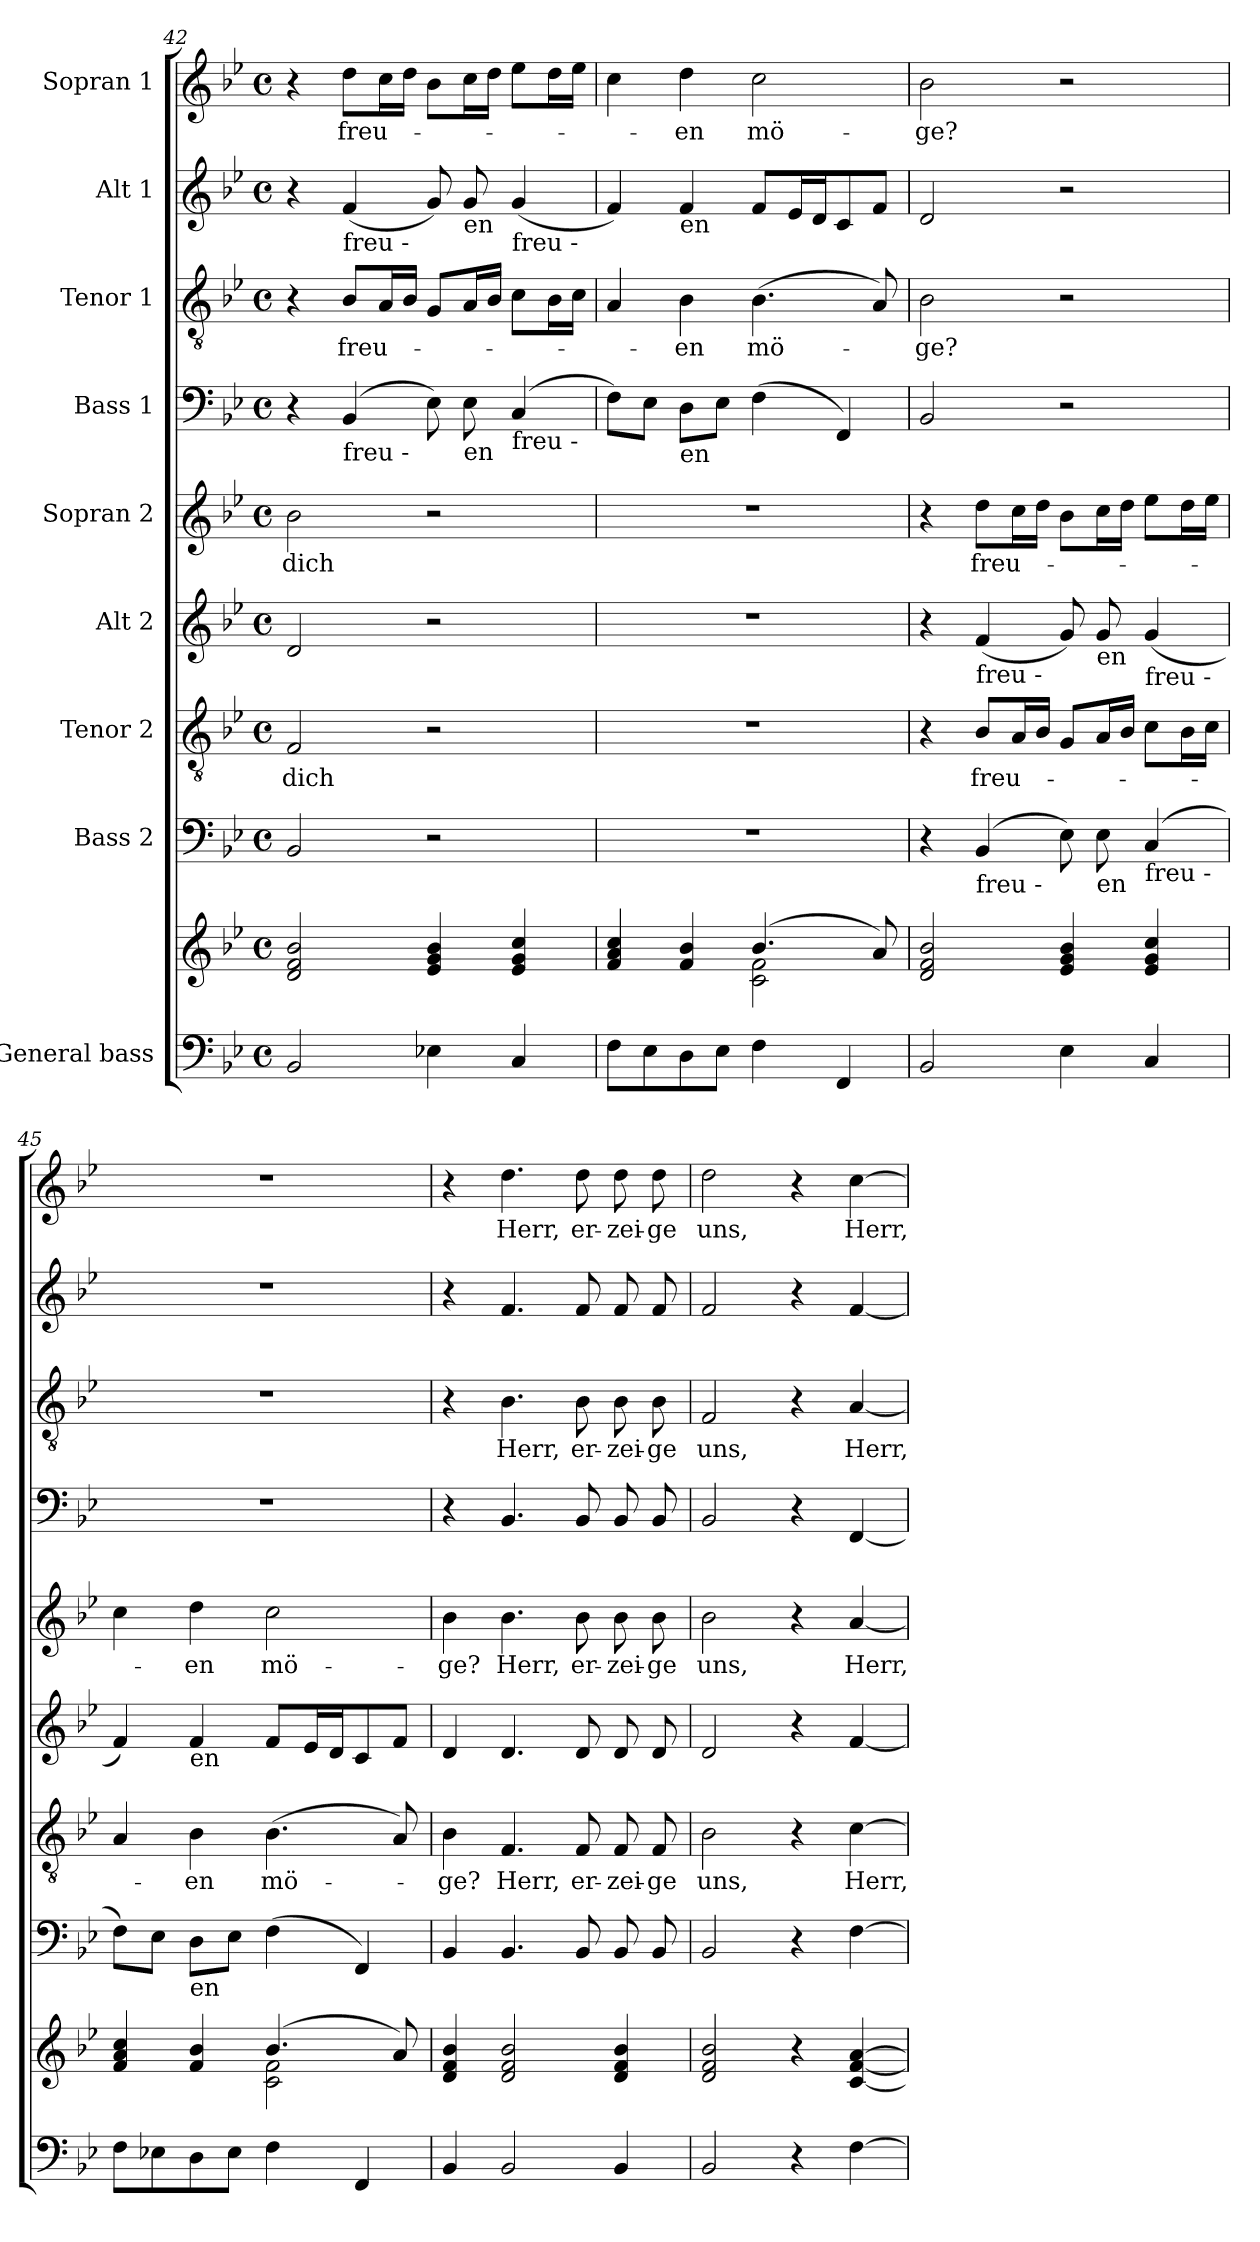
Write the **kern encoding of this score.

**kern	**kern	**kern	**kern	**text	**kern	**kern	**text	**kern	**kern	**text	**kern	**kern	**text
*part9	*part9	*part8	*part7	*part7	*part6	*part5	*part5	*part4	*part3	*part3	*part2	*part1	*part1
*staff10	*staff9	*staff8	*staff7	*staff7	*staff6	*staff5	*staff5	*staff4	*staff3	*staff3	*staff2	*staff1	*staff1
*I"General bass	*	*I"Bass 2	*I"Tenor 2	*	*I"Alt 2	*I"Sopran 2	*	*I"Bass 1	*I"Tenor 1	*	*I"Alt 1	*I"Sopran 1	*
*clefF4	*clefG2	*clefF4	*clefGv2	*	*clefG2	*clefG2	*	*clefF4	*clefGv2	*	*clefG2	*clefG2	*
*k[b-e-]	*k[b-e-]	*k[b-e-]	*k[b-e-]	*	*k[b-e-]	*k[b-e-]	*	*k[b-e-]	*k[b-e-]	*	*k[b-e-]	*k[b-e-]	*
*M4/4	*M4/4	*M4/4	*M4/4	*	*M4/4	*M4/4	*	*M4/4	*M4/4	*	*M4/4	*M4/4	*
*met(c)	*met(c)	*met(c)	*met(c)	*	*met(c)	*met(c)	*	*met(c)	*met(c)	*	*met(c)	*met(c)	*
=42	=42	=42	=42	=42	=42	=42	=42	=42	=42	=42	=42	=42	=42
2BB-/	2d/ 2f/ 2b-/	2BB-/	2F/	dich	2d/	2b-\	dich	4r	4r	.	4r	4r	.
!	!	!	!	!	!	!	!	!	!	!	!LO:TX:b:t=freu       -	!	!
!	!	!	!	!	!	!	!	!LO:TX:b:t=freu       -	!	!	!	!	!
.	.	.	.	.	.	.	.	(4BB-/	8B-/L	freu-	(>4f/	8dd\L	freu-
.	.	.	.	.	.	.	.	.	16A/L	.	.	16cc\L	.
.	.	.	.	.	.	.	.	.	16B-/JJ	.	.	16dd\JJ	.
4E-X\	4e-/ 4g/ 4b-/	2r	2r	.	2r	2r	.	8E-\)	8G/L	.	8g/)	8b-\L	.
!	!	!	!	!	!	!	!	!	!	!	!LO:TX:b:t=en	!	!
!	!	!	!	!	!	!	!	!LO:TX:b:t=en	!	!	!	!	!
.	.	.	.	.	.	.	.	8E-\	16A/L	.	8g/	16cc\L	.
.	.	.	.	.	.	.	.	.	16B-/JJ	.	.	16dd\JJ	.
!	!	!	!	!	!	!	!	!	!	!	!LO:TX:b:t=freu       -	!	!
!	!	!	!	!	!	!	!	!LO:TX:b:t=freu       -	!	!	!	!	!
4C/	4e-/ 4g/ 4cc/	.	.	.	.	.	.	(>4C/	8c\L	.	(>4g/	8ee-\L	.
.	.	.	.	.	.	.	.	.	16B-\L	.	.	16dd\L	.
.	.	.	.	.	.	.	.	.	16c\JJ	.	.	16ee-\JJ	.
=43	=43	=43	=43	=43	=43	=43	=43	=43	=43	=43	=43	=43	=43
*	*^	*	*	*	*	*	*	*	*	*	*	*	*
8F\L	4f/ 4a/ 4cc/	2ryy	1r	1r	.	1r	1r	.	8F\L)	4A/	.	4f/)	4cc\	.
8E-\	.	.	.	.	.	.	.	.	8E-\J	.	.	.	.	.
!	!	!	!	!	!	!	!	!	!	!	!	!LO:TX:b:t=en	!	!
!	!	!	!	!	!	!	!	!	!LO:TX:b:t=en	!	!	!	!	!
8D\	4f/ 4b-/	.	.	.	.	.	.	.	8D\L	4B-\	-en	4f/	4dd\	-en
8E-\J	.	.	.	.	.	.	.	.	8E-\J	.	.	.	.	.
4F\	(4.b-/	2c\ 2f\	.	.	.	.	.	.	(4F\	(4.B-\	mö-	8f/L	2cc\	mö-
.	.	.	.	.	.	.	.	.	.	.	.	16e-/L	.	.
.	.	.	.	.	.	.	.	.	.	.	.	16d/J	.	.
4FF/	.	.	.	.	.	.	.	.	4FF/)	.	.	8c/	.	.
.	8a/)	.	.	.	.	.	.	.	.	8A/)	.	8f/J	.	.
*	*v	*v	*	*	*	*	*	*	*	*	*	*	*	*
=44	=44	=44	=44	=44	=44	=44	=44	=44	=44	=44	=44	=44	=44
2BB-/	2d/ 2f/ 2b-/	4r	4r	.	4r	4r	.	2BB-/	2B-\	-ge?	2d/	2b-\	-ge?
!	!	!	!	!	!LO:TX:b:t=freu     -	!	!	!	!	!	!	!	!
!	!	!LO:TX:b:t=freu       -	!	!	!	!	!	!	!	!	!	!	!
.	.	(4BB-/	8B-/L	freu-	(>4f/	8dd\L	freu-	.	.	.	.	.	.
.	.	.	16A/L	.	.	16cc\L	.	.	.	.	.	.	.
.	.	.	16B-/JJ	.	.	16dd\JJ	.	.	.	.	.	.	.
4E-\	4e-/ 4g/ 4b-/	8E-\)	8G/L	.	8g/)	8b-\L	.	2r	2r	.	2r	2r	.
!	!	!	!	!	!LO:TX:b:t=en	!	!	!	!	!	!	!	!
!	!	!LO:TX:b:t=en	!	!	!	!	!	!	!	!	!	!	!
.	.	8E-\	16A/L	.	8g/	16cc\L	.	.	.	.	.	.	.
.	.	.	16B-/JJ	.	.	16dd\JJ	.	.	.	.	.	.	.
!	!	!	!	!	!LO:TX:b:t=freu    -	!	!	!	!	!	!	!	!
!	!	!LO:TX:b:t=freu     -	!	!	!	!	!	!	!	!	!	!	!
4C/	4e-/ 4g/ 4cc/	(>4C/	8c\L	.	(>4g/	8ee-\L	.	.	.	.	.	.	.
.	.	.	16B-\L	.	.	16dd\L	.	.	.	.	.	.	.
.	.	.	16c\JJ	.	.	16ee-\JJ	.	.	.	.	.	.	.
!!LO:LB:g=z
=45	=45	=45	=45	=45	=45	=45	=45	=45	=45	=45	=45	=45	=45
*	*^	*	*	*	*	*	*	*	*	*	*	*	*
8F\L	4f/ 4a/ 4cc/	2ryy	8F\L)	4A/	.	4f/)	4cc\	.	1r	1r	.	1r	1r	.
8E-X\	.	.	8E-\J	.	.	.	.	.	.	.	.	.	.	.
!	!	!	!	!	!	!LO:TX:b:t=en	!	!	!	!	!	!	!	!
!	!	!	!LO:TX:b:t=en	!	!	!	!	!	!	!	!	!	!	!
8D\	4f/ 4b-/	.	8D\L	4B-\	-en	4f/	4dd\	-en	.	.	.	.	.	.
8E-\J	.	.	8E-\J	.	.	.	.	.	.	.	.	.	.	.
4F\	(4.b-/	2c\ 2f\	(4F\	(4.B-\	mö-	8f/L	2cc\	mö-	.	.	.	.	.	.
.	.	.	.	.	.	16e-/L	.	.	.	.	.	.	.	.
.	.	.	.	.	.	16d/J	.	.	.	.	.	.	.	.
4FF/	.	.	4FF/)	.	.	8c/	.	.	.	.	.	.	.	.
.	8a/)	.	.	8A/)	.	8f/J	.	.	.	.	.	.	.	.
*	*v	*v	*	*	*	*	*	*	*	*	*	*	*	*
=46	=46	=46	=46	=46	=46	=46	=46	=46	=46	=46	=46	=46	=46
4BB-/	4d/ 4f/ 4b-/	4BB-/	4B-\	-ge?	4d/	4b-\	-ge?	4r	4r	.	4r	4r	.
2BB-/	2d/ 2f/ 2b-/	4.BB-/	4.F/	Herr,	4.d/	4.b-\	Herr,	4.BB-/	4.B-\	Herr,	4.f/	4.dd\	Herr,
.	.	8BB-/	8F/	er-	8d/	8b-\	er-	8BB-/	8B-\	er-	8f/	8dd\	er-
4BB-/	4d/ 4f/ 4b-/	8BB-/	8F/	-zei-	8d/	8b-\	-zei-	8BB-/	8B-\	-zei-	8f/	8dd\	-zei-
.	.	8BB-/	8F/	-ge	8d/	8b-\	-ge	8BB-/	8B-\	-ge	8f/	8dd\	-ge
=47	=47	=47	=47	=47	=47	=47	=47	=47	=47	=47	=47	=47	=47
2BB-/	2d/ 2f/ 2b-/	2BB-/	2B-\	uns,	2d/	2b-\	uns,	2BB-/	2F/	uns,	2f/	2dd\	uns,
4r	4r	4r	4r	.	4r	4r	.	4r	4r	.	4r	4r	.
[4F\	[4c/ [4f/ [4a/	[4F\	[4c\	Herr,	[4f/	[4a/	Herr,	[4FF/	[4A/	Herr,	[4f/	[4cc\	Herr,
=	=	=	=	=	=	=	=	=	=	=	=	=	=
*-	*-	*-	*-	*-	*-	*-	*-	*-	*-	*-	*-	*-	*-
